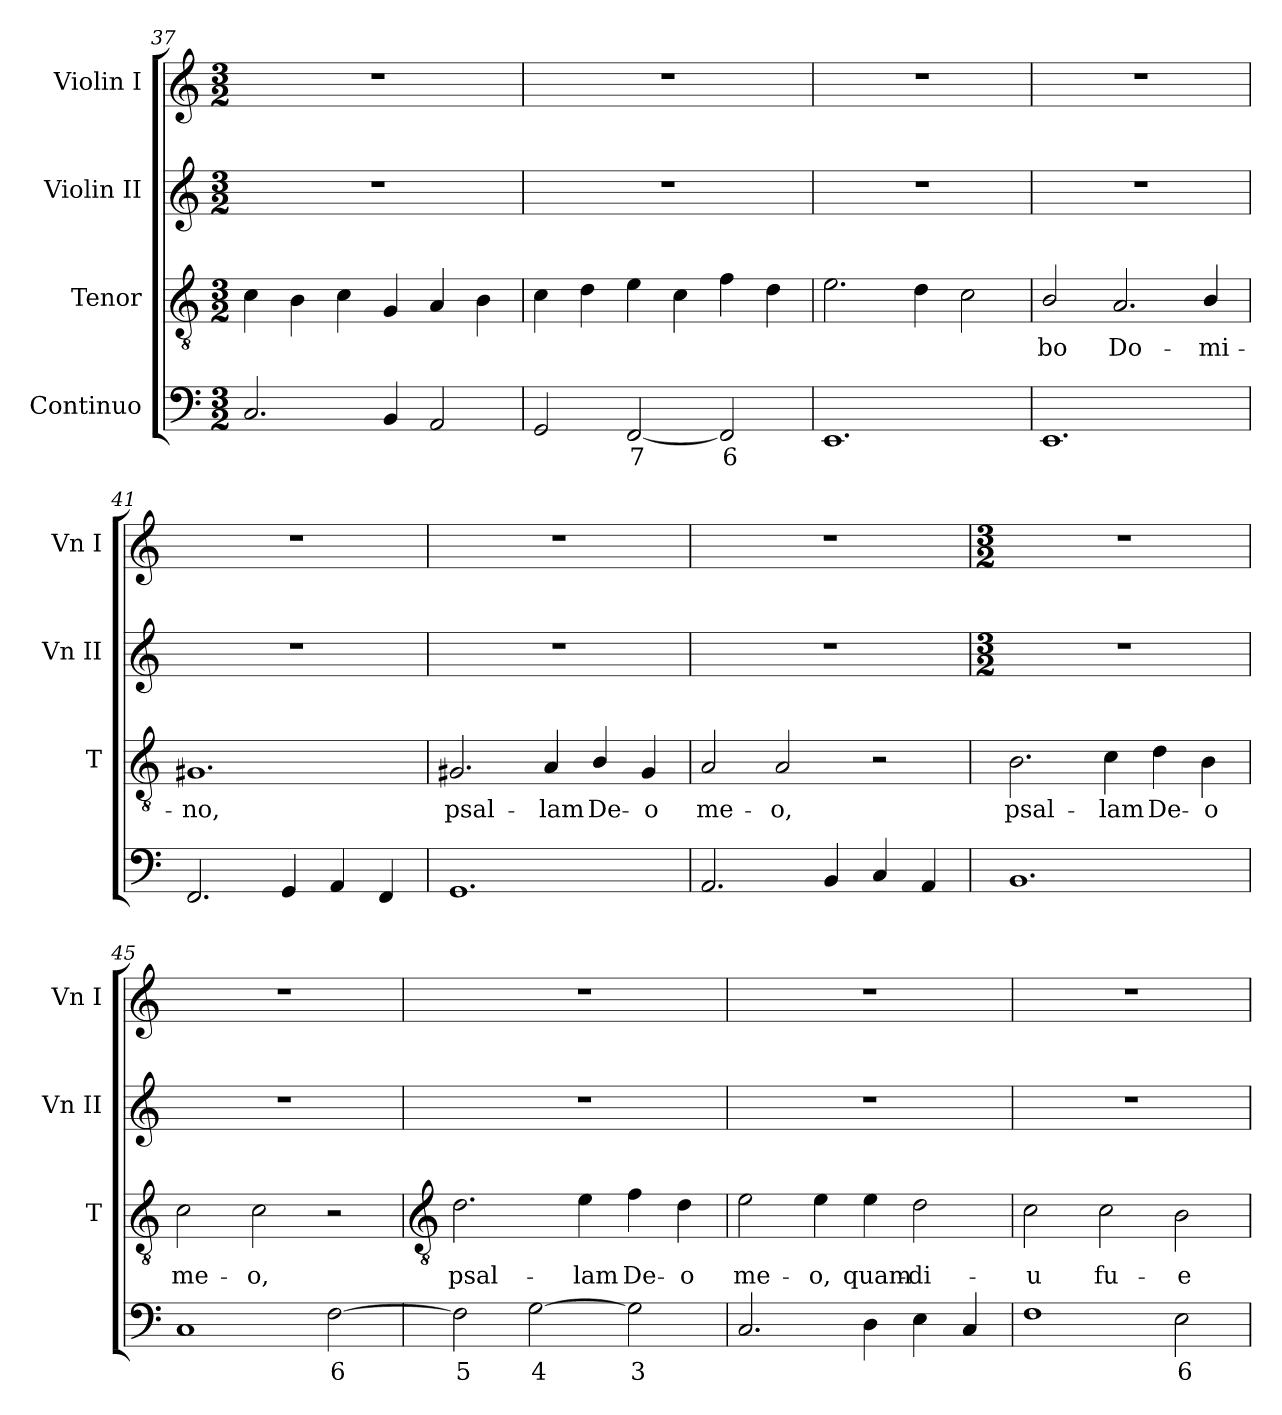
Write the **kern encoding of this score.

**kern	**text	**kern	**text	**kern	**kern
*part4	*part4	*part3	*part3	*part2	*part1
*staff4	*staff4	*staff3	*staff3	*staff2	*staff1
*I"Continuo	*	*I"Tenor	*	*I"Violin II	*I"Violin I
*	*	*I'T	*	*I'Vn II	*I'Vn I
!!LO:LB:g=z
*clefF4	*	*clefGv2	*	*clefG2	*clefG2
*k[]	*	*k[]	*	*k[]	*k[]
*C:	*	*C:	*	*C:	*C:
*M3/2	*	*M3/2	*	*M3/2	*M3/2
=37	=37	=37	=37	=37	=37
2.C	.	4c	.	1.r	1.r
.	.	4B	.	.	.
.	.	4c	.	.	.
4BB	.	4G	.	.	.
2AA	.	4A	.	.	.
.	.	4B	.	.	.
=38	=38	=38	=38	=38	=38
2GG	.	4c	.	1.r	1.r
.	.	4d	.	.	.
!	!LO:LY:b	!	!	!	!
[2FF	7	4e	.	.	.
.	.	4c	.	.	.
!	!LO:LY:b	!	!	!	!
2FF]	6	4f	.	.	.
.	.	4d	.	.	.
=39	=39	=39	=39	=39	=39
1.EE	.	2.e	.	1.r	1.r
.	.	4d	.	.	.
.	.	2c	.	.	.
=40	=40	=40	=40	=40	=40
!	!	!	!LO:LY:b	!	!
1.EE	.	2B/	bo	1.r	1.r
!	!	!	!LO:LY:b	!	!
.	.	2.A	Do-	.	.
!	!	!	!LO:LY:b	!	!
.	.	4B/	-mi-	.	.
=41	=41	=41	=41	=41	=41
!	!	!	!LO:LY:b	!	!
2.FF	.	1.G#X	-no,	1.r	1.r
4GG	.	.	.	.	.
4AA	.	.	.	.	.
4FF	.	.	.	.	.
=42	=42	=42	=42	=42	=42
!	!	!	!LO:LY:b	!	!
1.GG	.	2.G#X	psal-	1.r	1.r
!	!	!	!LO:LY:b	!	!
.	.	4A	-lam	.	.
!	!	!	!LO:LY:b	!	!
.	.	4B/	De-	.	.
!	!	!	!LO:LY:b	!	!
.	.	4G#	-o	.	.
=43	=43	=43	=43	=43	=43
!	!	!	!LO:LY:b	!	!
2.AA	.	2A	me-	1.r	1.r
!	!	!	!LO:LY:b	!	!
.	.	2A	-o,	.	.
4BB	.	.	.	.	.
4C	.	2r	.	.	.
4AA	.	.	.	.	.
!!LO:LB:g=z
=44	=44	=44	=44	=44	=44
*	*	*	*	*M3/2	*M3/2
!	!	!	!LO:LY:b	!	!
1.BB	.	2.B	psal-	1.r	1.r
!	!	!	!LO:LY:b	!	!
.	.	4c	-lam	.	.
!	!	!	!LO:LY:b	!	!
.	.	4d	De-	.	.
!	!	!	!LO:LY:b	!	!
.	.	4B	-o	.	.
=45	=45	=45	=45	=45	=45
!	!	!	!LO:LY:b	!	!
1C	.	2c	me-	1.r	1.r
!	!	!	!LO:LY:b	!	!
.	.	2c	-o,	.	.
!	!LO:LY:b	!	!	!	!
[2F	6	2r	.	.	.
!!LO:LB:g=z
=46	=46	=46	=46	=46	=46
*	*	*clefGv2	*	*	*
!	!LO:LY:b	!	!LO:LY:b	!	!
2F]	5	2.d	psal-	1.r	1.r
!	!LO:LY:b	!	!	!	!
[2G	4	.	.	.	.
!	!	!	!LO:LY:b	!	!
.	.	4e	-lam	.	.
!	!LO:LY:b	!	!LO:LY:b	!	!
2G]	3	4f	De-	.	.
!	!	!	!LO:LY:b	!	!
.	.	4d	-o	.	.
=47	=47	=47	=47	=47	=47
!	!	!	!LO:LY:b	!	!
2.C	.	2e	me-	1.r	1.r
!	!	!	!LO:LY:b	!	!
.	.	4e	-o,	.	.
!	!	!	!LO:LY:b	!	!
4D	.	4e	quam-	.	.
!	!	!	!LO:LY:b	!	!
4E	.	2d	-di-	.	.
4C	.	.	.	.	.
=48	=48	=48	=48	=48	=48
!	!	!	!LO:LY:b	!	!
1F	.	2c	-u	1.r	1.r
!	!	!	!LO:LY:b	!	!
.	.	2c	fu-	.	.
!	!LO:LY:b	!	!LO:LY:b	!	!
2E	6	2B	-e-	.	.
=	=	=	=	=	=
*-	*-	*-	*-	*-	*-
